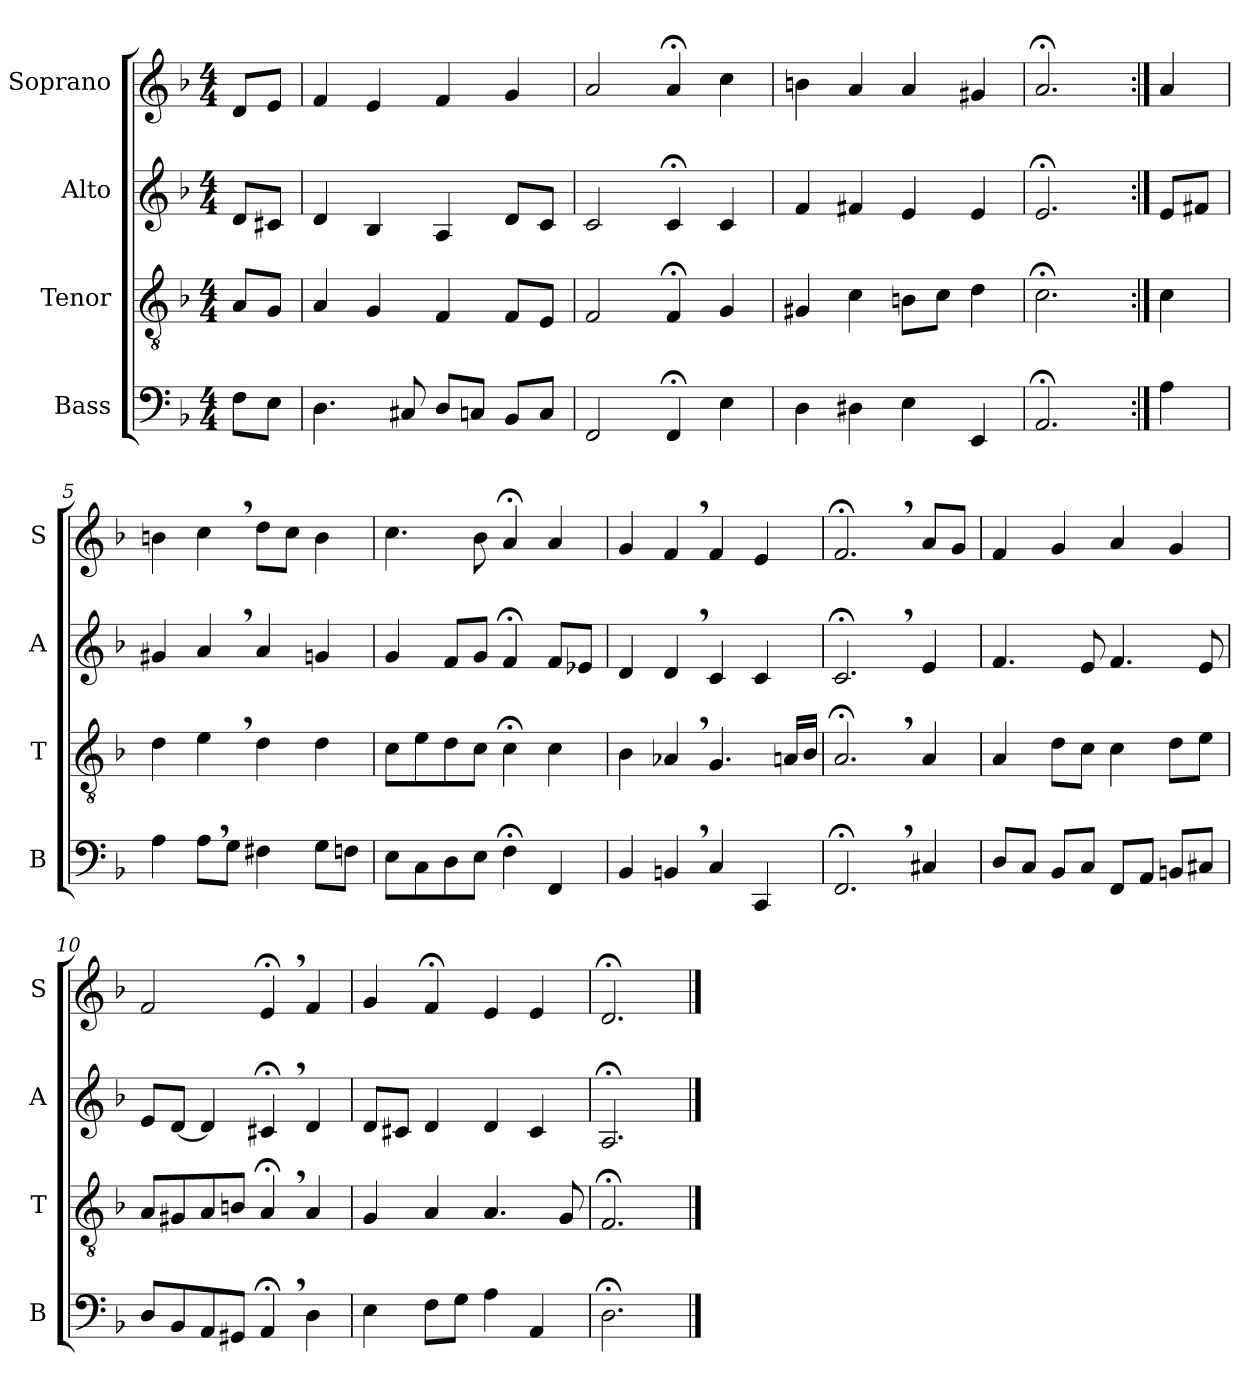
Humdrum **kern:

**kern	**kern	**kern	**kern
*part4	*part3	*part2	*part1
*staff4	*staff3	*staff2	*staff1
*I"Bass	*I"Tenor	*I"Alto	*I"Soprano
*I'B	*I'T	*I'A	*I'S
*clefF4	*clefGv2	*clefG2	*clefG2
*k[b-]	*k[b-]	*k[b-]	*k[b-]
*M4/4	*M4/4	*M4/4	*M4/4
=	=	=	=
8F\L	8A/L	8d/L	8d/L
8E\J	8G/J	8c#X/J	8e/J
=1	=1	=1	=1
4.D\	4A/	4d/	4f/
.	4G/	4B-/	4e/
8C#X/	.	.	.
8D/L	4F/	4A/	4f/
8Cn/J	.	.	.
8BB-/L	8F/L	8d/L	4g/
8C/J	8E/J	8c/J	.
=2	=2	=2	=2
2FF/	2F/	2c/	2a/
4FF;</	4F;</	4c;</	4a;</
4E\	4G/	4c/	4cc\
=3	=3	=3	=3
4D\	4G#X/	4f/	4bn\
4D#X\	4c\	4f#X/	4a/
4E\	8Bn\L	4e/	4a/
.	8c\J	.	.
4EE/	4d\	4e/	4g#X/
=4	=4	=4	=4
2.AA;</	2.c;<\	2.e;</	2.a;</
=4b:|!	=4b:|!	=4b:|!	=4b:|!
4A\	4c\	8e/L	4a/
.	.	8f#X/J	.
=5	=5	=5	=5
4A\	4d\	4g#X/	4bn\
8A,\L	4e,\	4a,/	4cc,\
8G\J	.	.	.
4F#X\	4d\	4a/	8dd\L
.	.	.	8cc\J
8G\L	4d\	4gn/	4b\
8Fn\J	.	.	.
=6	=6	=6	=6
8E\L	8c\L	4g/	4.cc\
8C\	8e\	.	.
8D\	8d\	8f/L	.
8E\J	8c\J	8g/J	8b-\
4F;<\	4c;<\	4f;</	4a;</
4FF/	4c\	8f/L	4a/
.	.	8e-X/J	.
=7	=7	=7	=7
4BB-/	4B-\	4d/	4g/
4BBn,/	4A-X,/	4d,/	4f,/
4C/	4.G/	4c/	4f/
4CC/	.	4c/	4e/
.	16An/LL	.	.
.	16B-/JJ	.	.
=8	=8	=8	=8
2.FF;<,/	2.A;<,/	2.c;<,/	2.f;<,/
4C#X/	4A/	4e/	8a/L
.	.	.	8g/J
=9	=9	=9	=9
8D/L	4A/	4.f/	4f/
8C/J	.	.	.
8BB-/L	8d\L	.	4g/
8C/J	8c\J	8e/	.
8FF/L	4c\	4.f/	4a/
8AA/J	.	.	.
8BBn/L	8d\L	.	4g/
8C#X/J	8e\J	8e/	.
=10	=10	=10	=10
8D/L	8A/L	8e/L	2f/
8BB-/	8G#X/	[8d/J	.
8AA/	8A/	4d/]	.
8GG#X/J	8Bn/J	.	.
4AA;<,/	4A;<,/	4c#X;<,/	4e;<,/
4D\	4A/	4d/	4f/
=11	=11	=11	=11
4E\	4G/	8d/L	4g/
.	.	8c#X/J	.
8F\L	4A/	4d/	4f;</
8G\J	.	.	.
4A\	4.A/	4d/	4e/
4AA/	.	4c#/	4e/
.	8G/	.	.
=12	=12	=12	=12
2.D;<\	2.F;</	2.A;</	2.d;</
==	==	==	==
*-	*-	*-	*-
